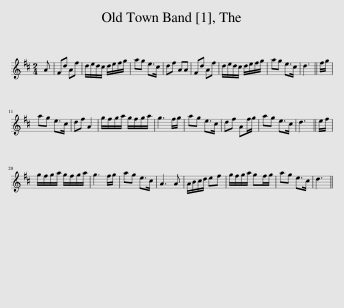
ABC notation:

X:1
L:1/8
M:2/4
I:linebreak $
K:D
V:1 treble
V:1
 A | Fd Af | d/e/d/c/ d/e/f/g/ | ag e>c | df AA | %5
 Fd Af | d/e/d/c/ d/e/f/g/ | ag e>c | d3 || f/g/ |$ %10
 ag e>c | df A2 | g/f/g/a/ g/f/g/a/ | g3 f/g/ | ag e>c | %15
 df Af/g/ | ag e>c | d3 || e/f/ |$ g/f/g/a/ g/f/g/a/ | %20
 g3 f/g/ | ag e>c | A3 A | A/B/c/d/ ef | g/f/g/a/ gf/g/ | %25
 ag e>c | d3 || %27
